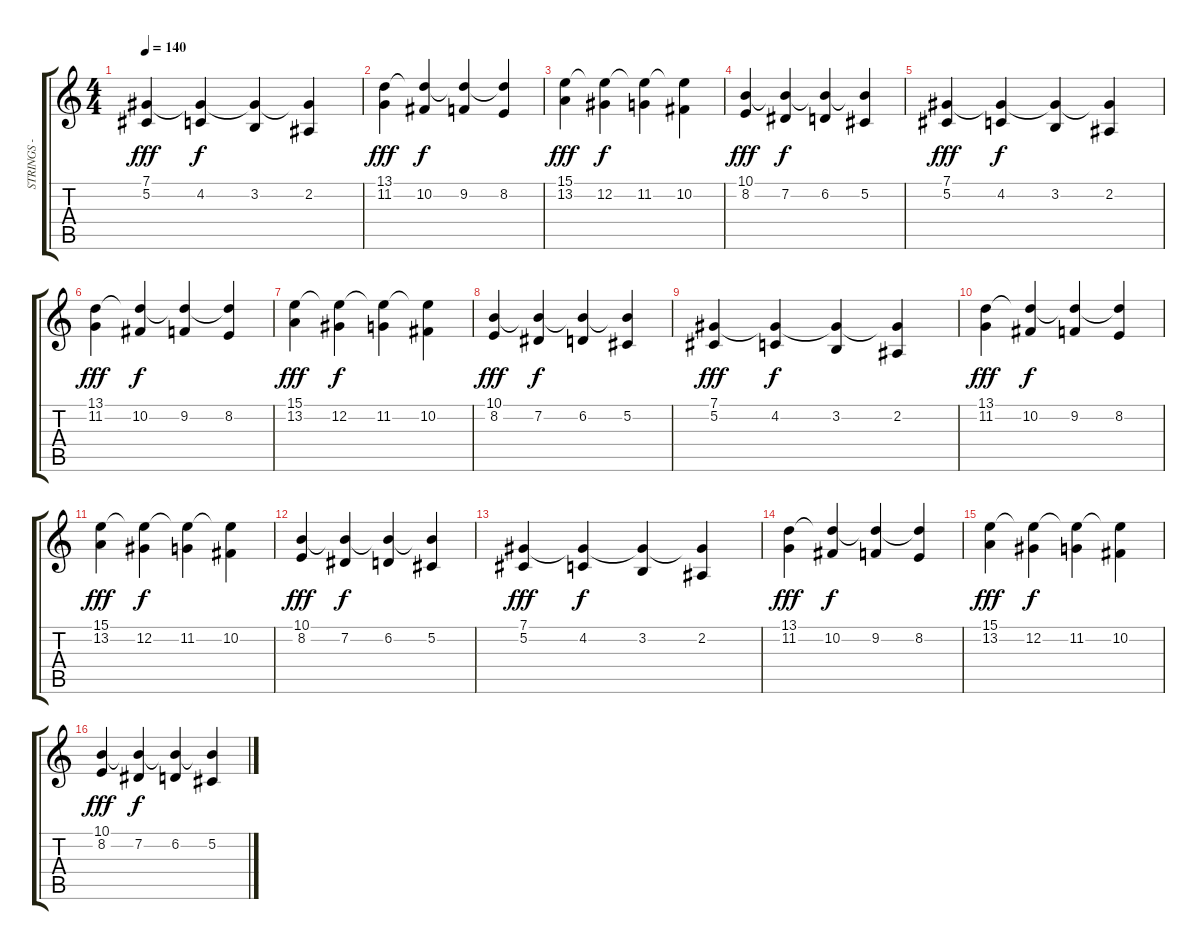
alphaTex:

\track ("STRINGS - JOBI" "STRINGS - ") {instrument stringensemble2}
\staff {score tabs}
\tuning (Db4 Ab3 E3 B2 Gb2 B1) {hide}
\ts (4 4)
\tempo 140
\clef g2
\ks c
(7.1 5.2).4{dy fff} (7.1{t} 4.2).4{dy f} (7.1{t} 3.2).4 (7.1{t} 2.2).4 |
(13.1 11.2).4{dy fff} (13.1{t} 10.2).4{dy f} (13.1{t} 9.2).4 (13.1{t} 8.2).4 |
(15.1 13.2).4{dy fff} (15.1{t} 12.2).4{dy f} (15.1{t} 11.2).4 (15.1{t} 10.2).4 |
(10.1 8.2).4{dy fff} (10.1{t} 7.2).4{dy f} (10.1{t} 6.2).4 (10.1{t} 5.2).4 |
(7.1 5.2).4{dy fff} (7.1{t} 4.2).4{dy f} (7.1{t} 3.2).4 (7.1{t} 2.2).4 |
(13.1 11.2).4{dy fff} (13.1{t} 10.2).4{dy f} (13.1{t} 9.2).4 (13.1{t} 8.2).4 |
(15.1 13.2).4{dy fff} (15.1{t} 12.2).4{dy f} (15.1{t} 11.2).4 (15.1{t} 10.2).4 |
(10.1 8.2).4{dy fff} (10.1{t} 7.2).4{dy f} (10.1{t} 6.2).4 (10.1{t} 5.2).4 |
(7.1 5.2).4{dy fff} (7.1{t} 4.2).4{dy f} (7.1{t} 3.2).4 (7.1{t} 2.2).4 |
(13.1 11.2).4{dy fff} (13.1{t} 10.2).4{dy f} (13.1{t} 9.2).4 (13.1{t} 8.2).4 |
(15.1 13.2).4{dy fff} (15.1{t} 12.2).4{dy f} (15.1{t} 11.2).4 (15.1{t} 10.2).4 |
(10.1 8.2).4{dy fff} (10.1{t} 7.2).4{dy f} (10.1{t} 6.2).4 (10.1{t} 5.2).4 |
(7.1 5.2).4{dy fff} (7.1{t} 4.2).4{dy f} (7.1{t} 3.2).4 (7.1{t} 2.2).4 |
(13.1 11.2).4{dy fff} (13.1{t} 10.2).4{dy f} (13.1{t} 9.2).4 (13.1{t} 8.2).4 |
(15.1 13.2).4{dy fff} (15.1{t} 12.2).4{dy f} (15.1{t} 11.2).4 (15.1{t} 10.2).4 |
(10.1 8.2).4{dy fff} (10.1{t} 7.2).4{dy f} (10.1{t} 6.2).4 (10.1{t} 5.2).4
